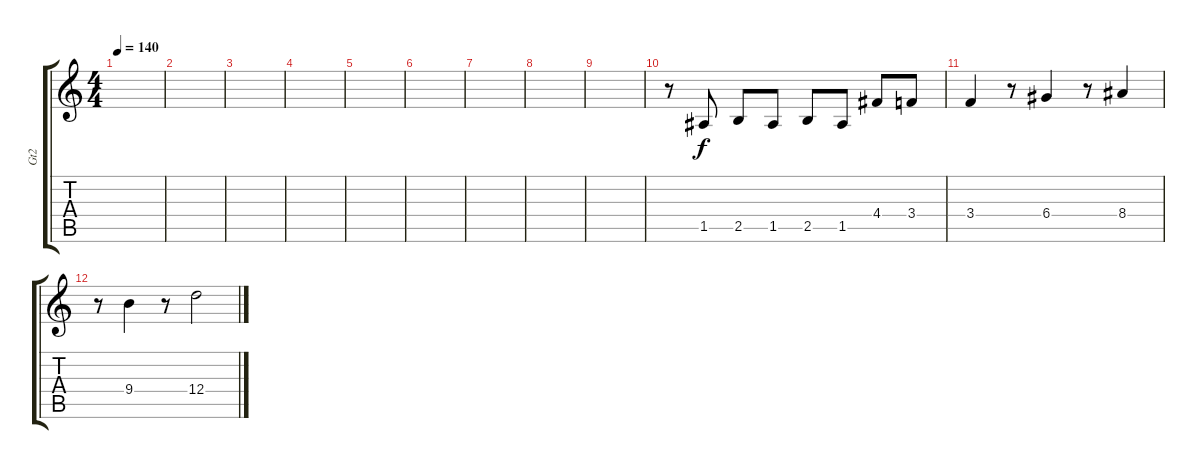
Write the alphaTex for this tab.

\track ("Gt2" "Gt2") {instrument overdrivenguitar}
\staff {score tabs}
\tuning (E4 B3 G3 D3 A2 E2) {hide}
\ts (4 4)
\tempo 140
\clef g2
\ks c
|
|
|
|
|
|
|
|
|
r.8 1.5.8 2.5.8 1.5.8 2.5.8 1.5.8 4.4.8 3.4.8 |
3.4.4 r.8 6.4.4 r.8 8.4.4 |
r.8 9.4.4 r.8 12.4.2
